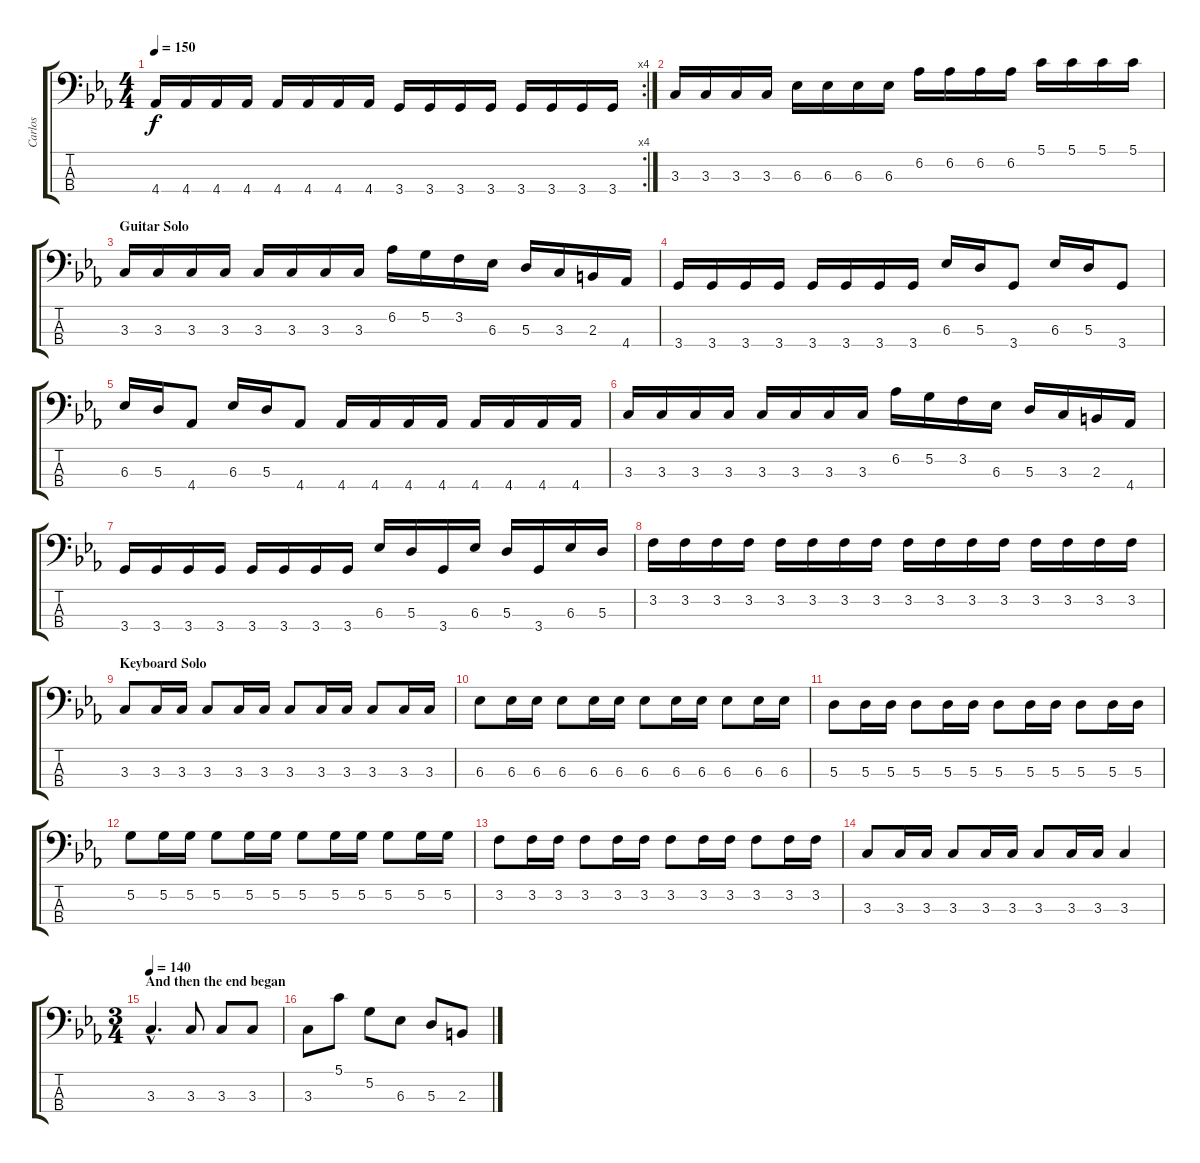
\track ("Carlos" "Carlos") {instrument electricbasspick}
\staff {score tabs}
\tuning (G2 D2 A1 E1) {hide}
\rc 4
\ts (4 4)
\tempo 150
\clef f4
\ks cminor
4.4.16{dy f} 4.4.16 4.4.16 4.4.16 4.4.16 4.4.16 4.4.16 4.4.16 3.4.16 3.4.16 3.4.16 3.4.16 3.4.16 3.4.16 3.4.16 3.4.16 |
3.3.16 3.3.16 3.3.16 3.3.16 6.3.16 6.3.16 6.3.16 6.3.16 6.2.16 6.2.16 6.2.16 6.2.16 5.1.16 5.1.16 5.1.16 5.1.16 |
\section ("" "Guitar Solo")
3.3.16 3.3.16 3.3.16 3.3.16 3.3.16 3.3.16 3.3.16 3.3.16 6.2.16 5.2.16 3.2.16 6.3.16 5.3.16 3.3.16 2.3.16 4.4.16 |
3.4.16 3.4.16 3.4.16 3.4.16 3.4.16 3.4.16 3.4.16 3.4.16 6.3.16 5.3.16 3.4.8 6.3.16 5.3.16 3.4.8 |
6.3.16 5.3.16 4.4.8 6.3.16 5.3.16 4.4.8 4.4.16 4.4.16 4.4.16 4.4.16 4.4.16 4.4.16 4.4.16 4.4.16 |
3.3.16 3.3.16 3.3.16 3.3.16 3.3.16 3.3.16 3.3.16 3.3.16 6.2.16 5.2.16 3.2.16 6.3.16 5.3.16 3.3.16 2.3.16 4.4.16 |
3.4.16 3.4.16 3.4.16 3.4.16 3.4.16 3.4.16 3.4.16 3.4.16 6.3.16 5.3.16 3.4.16 6.3.16 5.3.16 3.4.16 6.3.16 5.3.16 |
3.2.16 3.2.16 3.2.16 3.2.16 3.2.16 3.2.16 3.2.16 3.2.16 3.2.16 3.2.16 3.2.16 3.2.16 3.2.16 3.2.16 3.2.16 3.2.16 |
\section ("" "Keyboard Solo")
3.3.8 3.3.16 3.3.16 3.3.8 3.3.16 3.3.16 3.3.8 3.3.16 3.3.16 3.3.8 3.3.16 3.3.16 |
6.3.8 6.3.16 6.3.16 6.3.8 6.3.16 6.3.16 6.3.8 6.3.16 6.3.16 6.3.8 6.3.16 6.3.16 |
5.3.8 5.3.16 5.3.16 5.3.8 5.3.16 5.3.16 5.3.8 5.3.16 5.3.16 5.3.8 5.3.16 5.3.16 |
5.2.8 5.2.16 5.2.16 5.2.8 5.2.16 5.2.16 5.2.8 5.2.16 5.2.16 5.2.8 5.2.16 5.2.16 |
3.2.8 3.2.16 3.2.16 3.2.8 3.2.16 3.2.16 3.2.8 3.2.16 3.2.16 3.2.8 3.2.16 3.2.16 |
3.3.8 3.3.16 3.3.16 3.3.8 3.3.16 3.3.16 3.3.8 3.3.16 3.3.16 3.3.4 |
\ts (3 4)
\section ("" "And then the end began")
\tempo 140
3.3{hac}.4{d} 3.3.8 3.3.8 3.3.8 |
3.3.8 5.1.8 5.2.8 6.3.8 5.3.8 2.3.8
